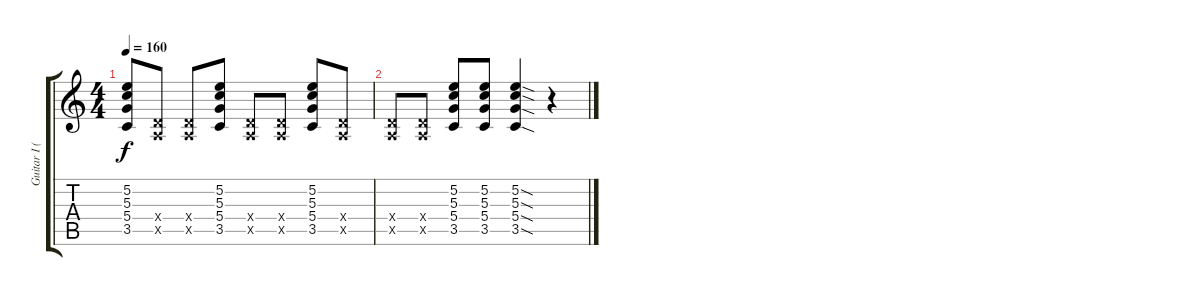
\track ("Guitar I (Hirasawa Yui)" "Guitar I (") {instrument overdrivenguitar}
\staff {score tabs}
\tuning (E4 B3 G3 D3 A2 E2) {hide}
\ts (4 4)
\tempo 160
\clef g2
\ks c
(5.2 5.3 5.4 3.5).8{dy f} (0.4{x} 0.5{x}).8 (0.4{x} 0.5{x}).8 (5.2 5.3 5.4 3.5).8 (0.4{x} 0.5{x}).8 (0.4{x} 0.5{x}).8 (5.2 5.3 5.4 3.5).8 (0.4{x} 0.5{x}).8 |
(0.4{x} 0.5{x}).8 (0.4{x} 0.5{x}).8 (5.2 5.3 5.4 3.5).8 (5.2 5.3 5.4 3.5).8 (5.2{sod} 5.3{sod} 5.4{sod} 3.5{sod}).4 r.4
